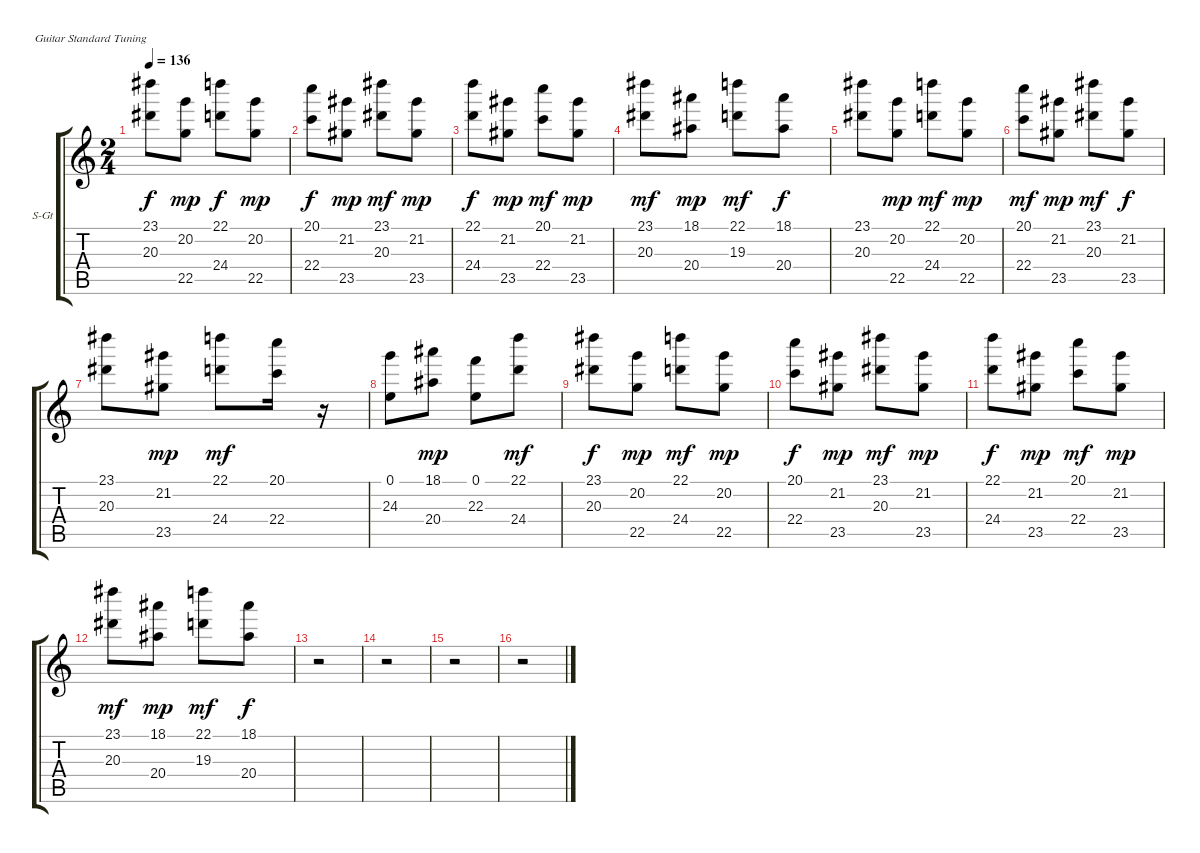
\bracketExtendMode groupsimilarinstruments
\firstSystemTrackNameOrientation horizontal
\otherSystemsTrackNameOrientation horizontal
\track ("pads" "S-Gt") {solo instrument pad1newage}
\staff {score tabs}
\tuning (E4 B3 G3 D3 A2 E2)
\displaytranspose 12
\ts (2 4)
\tempo 136
\clef g2
\ks c
(23.1 20.3).8{dy f} (20.2 22.5).8{dy mp} (22.1 24.4).8{dy f} (20.2 22.5).8{dy mp} |
(20.1 22.4).8{dy f} (21.2 23.5).8{dy mp} (23.1 20.3).8{dy mf} (21.2 23.5).8{dy mp} |
(22.1 24.4).8{dy f} (21.2 23.5).8{dy mp} (20.1 22.4).8{dy mf} (21.2 23.5).8{dy mp} |
(23.1 20.3).8{dy mf} (18.1 20.4).8{dy mp} (22.1 19.3).8{dy mf} (18.1 20.4).8{dy f} |
(23.1 20.3).8 (20.2 22.5).8{dy mp} (22.1 24.4).8{dy mf} (20.2 22.5).8{dy mp} |
(20.1 22.4).8{dy mf} (21.2 23.5).8{dy mp} (23.1 20.3).8{dy mf} (21.2 23.5).8{dy f} |
(23.1 20.3).8 (21.2 23.5).8{dy mp} (22.1 24.4).8{dy mf} (20.1 22.4).16 r.16 |
(0.1 24.3).8 (18.1 20.4).8{dy mp} (0.1 22.3).8 (22.1 24.4).8{dy mf} |
(23.1 20.3).8{dy f} (20.2 22.5).8{dy mp} (22.1 24.4).8{dy mf} (20.2 22.5).8{dy mp} |
(20.1 22.4).8{dy f} (21.2 23.5).8{dy mp} (23.1 20.3).8{dy mf} (21.2 23.5).8{dy mp} |
(22.1 24.4).8{dy f} (21.2 23.5).8{dy mp} (20.1 22.4).8{dy mf} (21.2 23.5).8{dy mp} |
(23.1 20.3).8{dy mf} (18.1 20.4).8{dy mp} (22.1 19.3).8{dy mf} (18.1 20.4).8{dy f} |
r.2 |
r.2 |
r.2 |
r.2
